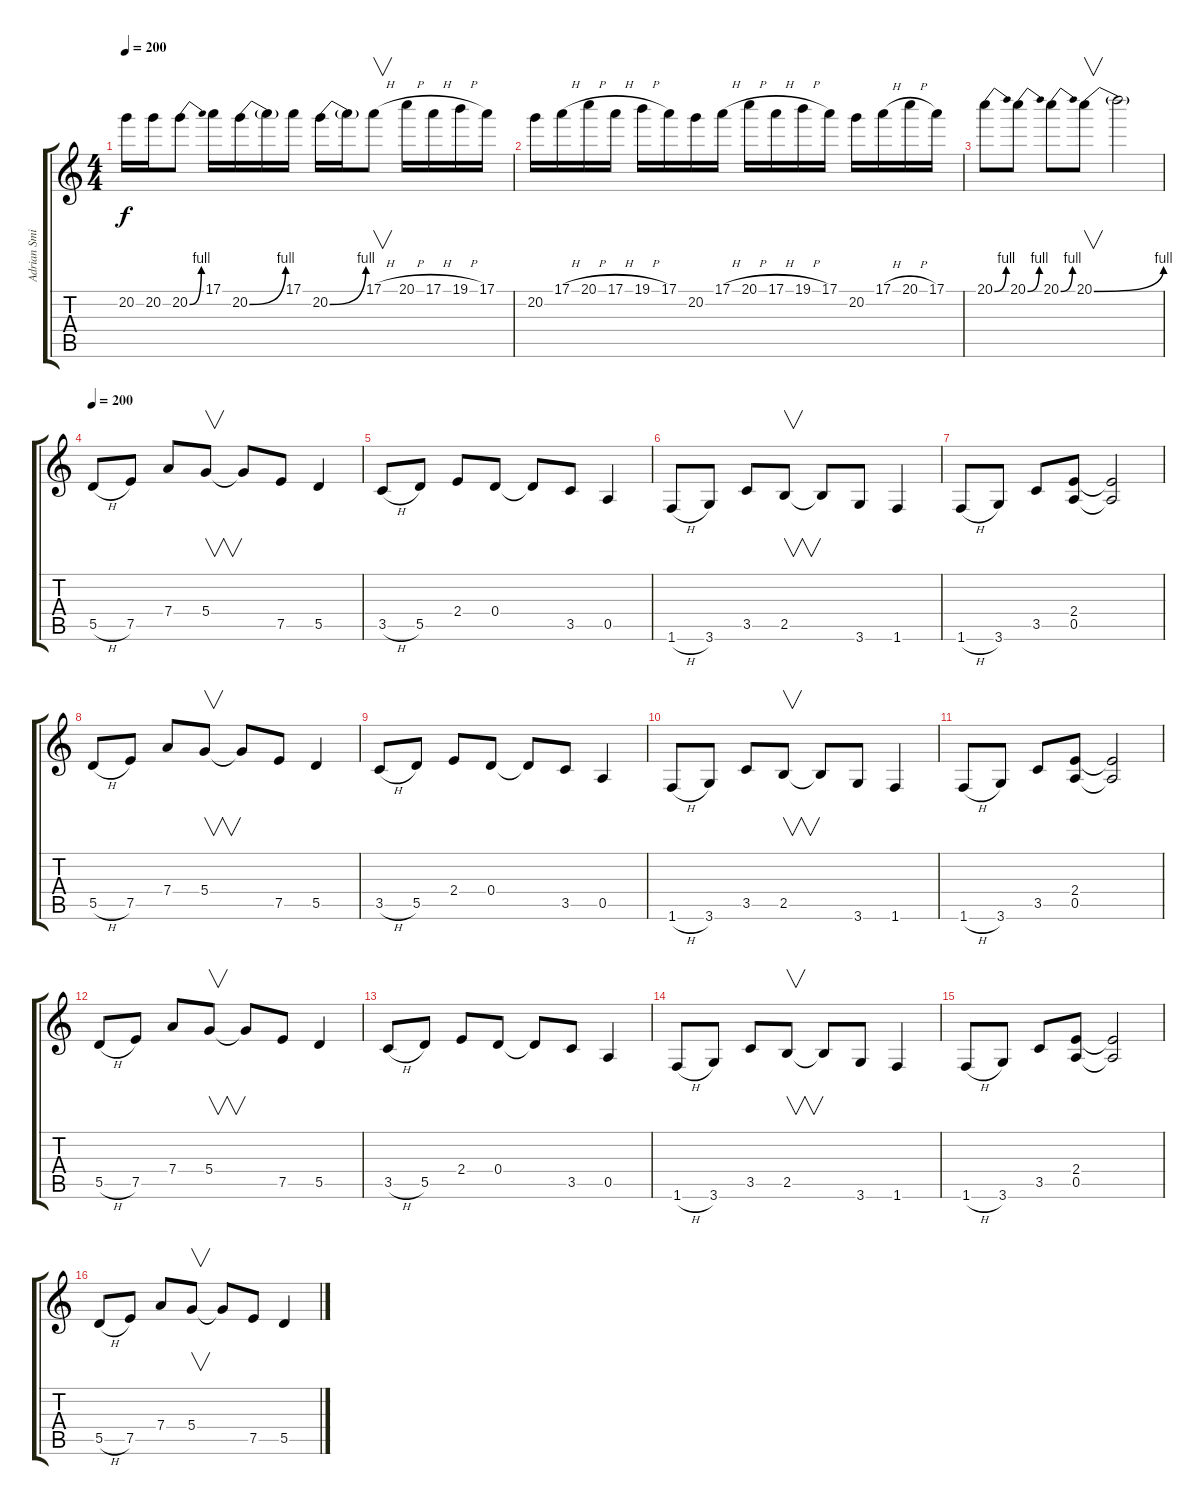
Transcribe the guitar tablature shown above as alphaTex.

\track ("Adrian Smith" "Adrian Smi") {instrument distortionguitar}
\staff {score tabs}
\tuning (E4 B3 G3 D3 A2 E2) {hide}
\ts (4 4)
\tempo 200
\clef g2
\ks c
20.2.16{dy f} 20.2.16 20.2{be (bend 0 0 60 4)}.8 17.1.16 20.2{be (bend 0 0 60 4)}.16 20.2{t}.16 17.1.16 20.2{be (bend 0 0 60 4)}.16 20.2{t}.16 17.1{h}.8{v} 20.1{h}.16 17.1{h}.16 19.1{h}.16 17.1.16 |
20.2.16 17.1{h}.16 20.1{h}.16 17.1{h}.16 19.1{h}.16 17.1.16 20.2.16 17.1{h}.16 20.1{h}.16 17.1{h}.16 19.1{h}.16 17.1.16 20.2.16 17.1{h}.16 20.1{h}.16 17.1.16 |
20.1{be (bend 0 0 60 4)}.8 20.1{be (bend 0 0 60 4)}.8 20.1{be (bend 0 0 60 4)}.8 20.1{be (bend 0 0 60 4)}.8{v} 20.1{t}.2 |
\tempo 200
5.5{h}.8{volume 8} 7.5.8 7.4.8 5.4.8{v} 5.4{t}.8 7.5.8 5.5.4 |
3.5{h}.8 5.5.8 2.4.8 0.4.8 0.4{t}.8 3.5.8 0.5.4 |
1.6{h}.8 3.6.8 3.5.8 2.5.8{v} 2.5{t}.8 3.6.8 1.6.4 |
1.6{h}.8 3.6.8 3.5.8 (2.4 0.5).8 (2.4{t} 0.5{t}).2 |
5.5{h}.8 7.5.8 7.4.8 5.4.8{v} 5.4{t}.8 7.5.8 5.5.4 |
3.5{h}.8 5.5.8 2.4.8 0.4.8 0.4{t}.8 3.5.8 0.5.4 |
1.6{h}.8 3.6.8 3.5.8 2.5.8{v} 2.5{t}.8 3.6.8 1.6.4 |
1.6{h}.8 3.6.8 3.5.8 (2.4 0.5).8 (2.4{t} 0.5{t}).2 |
5.5{h}.8 7.5.8 7.4.8 5.4.8{v} 5.4{t}.8 7.5.8 5.5.4 |
3.5{h}.8 5.5.8 2.4.8 0.4.8 0.4{t}.8 3.5.8 0.5.4 |
1.6{h}.8 3.6.8 3.5.8 2.5.8{v} 2.5{t}.8 3.6.8 1.6.4 |
1.6{h}.8 3.6.8 3.5.8 (2.4 0.5).8 (2.4{t} 0.5{t}).2 |
5.5{h}.8 7.5.8 7.4.8 5.4.8{v} 5.4{t}.8 7.5.8 5.5.4
